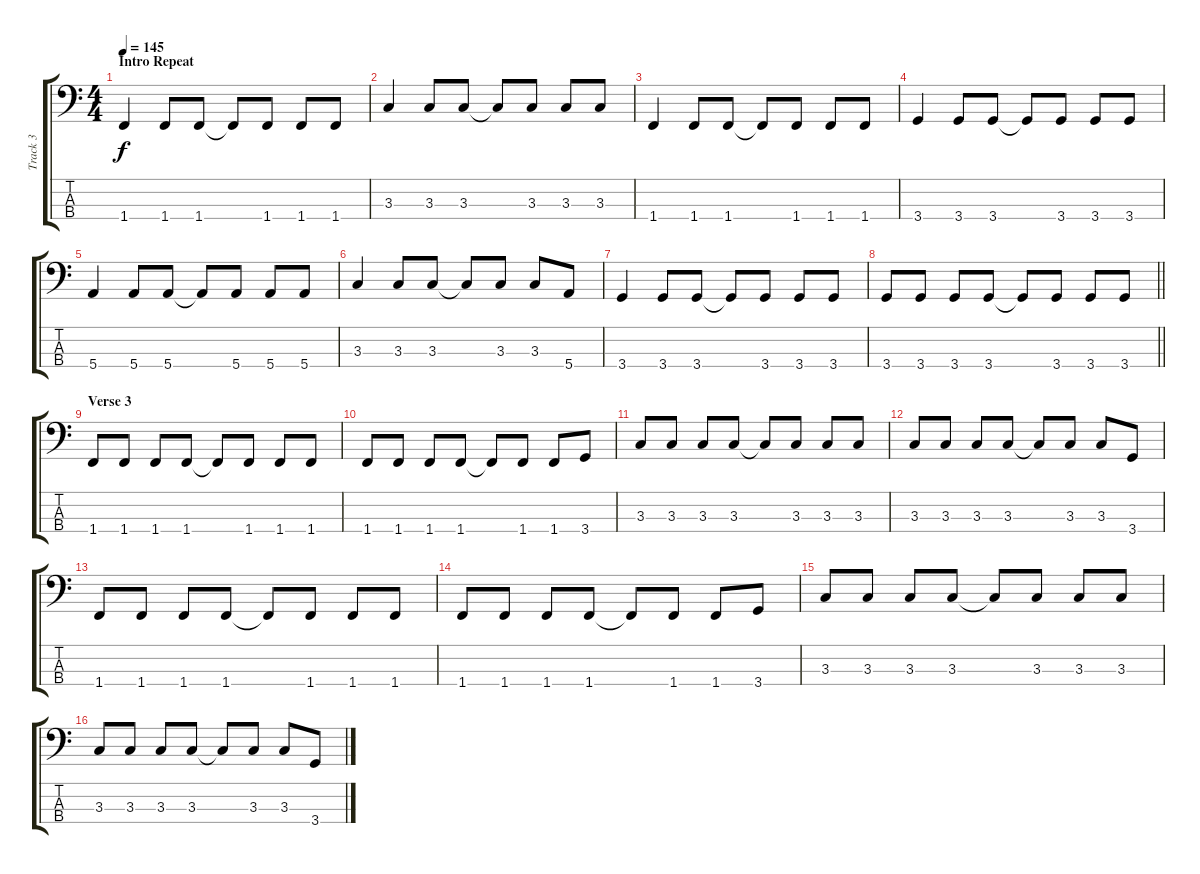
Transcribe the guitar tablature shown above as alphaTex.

\track ("Track 3" "Track 3") {instrument electricbassfinger}
\staff {score tabs}
\tuning (G2 D2 A1 E1) {hide}
\ts (4 4)
\section ("" "Intro Repeat")
\tempo 145
\clef f4
\ks c
1.4.4{dy f} 1.4.8 1.4.8 1.4{t}.8 1.4.8 1.4.8 1.4.8 |
3.3.4 3.3.8 3.3.8 3.3{t}.8 3.3.8 3.3.8 3.3.8 |
1.4.4 1.4.8 1.4.8 1.4{t}.8 1.4.8 1.4.8 1.4.8 |
3.4.4 3.4.8 3.4.8 3.4{t}.8 3.4.8 3.4.8 3.4.8 |
5.4.4 5.4.8 5.4.8 5.4{t}.8 5.4.8 5.4.8 5.4.8 |
3.3.4 3.3.8 3.3.8 3.3{t}.8 3.3.8 3.3.8 5.4.8 |
3.4.4 3.4.8 3.4.8 3.4{t}.8 3.4.8 3.4.8 3.4.8 |
\barLineRight lightlight
3.4.8 3.4.8 3.4.8 3.4.8 3.4{t}.8 3.4.8 3.4.8 3.4.8 |
\section ("" "Verse 3")
1.4.8 1.4.8 1.4.8 1.4.8 1.4{t}.8 1.4.8 1.4.8 1.4.8 |
1.4.8 1.4.8 1.4.8 1.4.8 1.4{t}.8 1.4.8 1.4.8 3.4.8 |
3.3.8 3.3.8 3.3.8 3.3.8 3.3{t}.8 3.3.8 3.3.8 3.3.8 |
3.3.8 3.3.8 3.3.8 3.3.8 3.3{t}.8 3.3.8 3.3.8 3.4.8 |
1.4.8 1.4.8 1.4.8 1.4.8 1.4{t}.8 1.4.8 1.4.8 1.4.8 |
1.4.8 1.4.8 1.4.8 1.4.8 1.4{t}.8 1.4.8 1.4.8 3.4.8 |
3.3.8 3.3.8 3.3.8 3.3.8 3.3{t}.8 3.3.8 3.3.8 3.3.8 |
3.3.8 3.3.8 3.3.8 3.3.8 3.3{t}.8 3.3.8 3.3.8 3.4.8
